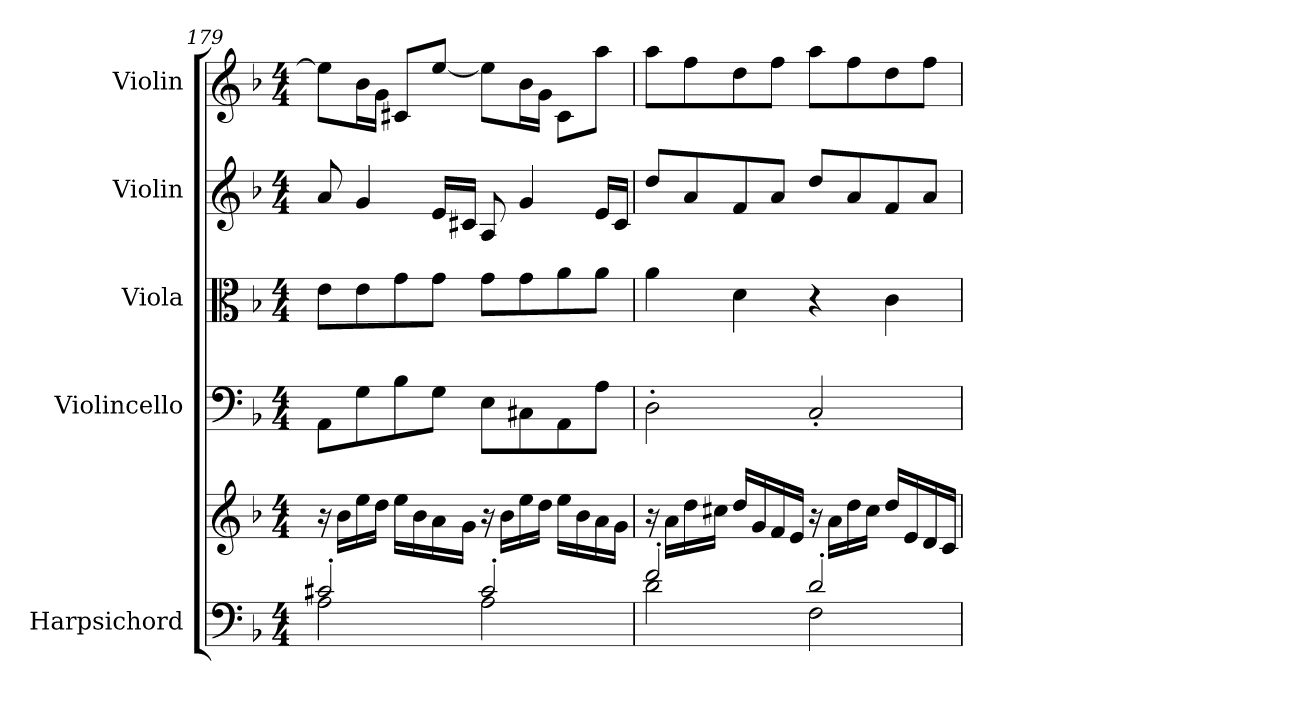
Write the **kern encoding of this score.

**kern	**kern	**kern	**kern	**kern	**kern
*part5	*part5	*part4	*part3	*part2	*part1
*staff6	*staff5	*staff4	*staff3	*staff2	*staff1
*I"Harpsichord	*	*I"Violincello	*I"Viola	*I"Violin	*I"Violin
*I'Hpschd	*	*I'Vc	*I'Vla	*I'Vln	*I'Vln
!!LO:PB:g=z
*clefF4	*clefG2	*clefF4	*clefC3	*clefG2	*clefG2
*k[b-]	*k[b-]	*k[b-]	*k[b-]	*k[b-]	*k[b-]
*M4/4	*M4/4	*M4/4	*M4/4	*M4/4	*M4/4
=179	=179	=179	=179	=179	=179
*^	*	*	*	*	*
2c#X'/	2A\	16r	8AA\L	8e\L	8a/	8ee\L]
.	.	16b-\LL	.	.	.	.
.	.	16ee\	8G\	8e\	4g/	16b-\L
.	.	16dd\JJ	.	.	.	16g\JJ
.	.	16ee\LL	8B-\	8g\	.	8c#X/L
.	.	16b-\	.	.	.	.
.	.	16a\	8G\J	8g\J	16e/LL	[8ee/J
.	.	16g\JJ	.	.	16c#X/JJ	.
2c#'/	2A\	16r	8E\L	8g\L	8A/	8ee\L]
.	.	16b-\LL	.	.	.	.
.	.	16ee\	8C#X\	8g\	4g/	16b-\L
.	.	16dd\JJ	.	.	.	16g\JJ
.	.	16ee\LL	8AA\	8a\	.	8c#\L
.	.	16b-\	.	.	.	.
.	.	16a\	8A\J	8a\J	16e/LL	8aa\J
.	.	16g\JJ	.	.	16c#/JJ	.
=180	=180	=180	=180	=180	=180	=180
2f'/	2d\	16r	2D'\	4a\	8dd/L	8aa\L
.	.	16a\LL	.	.	.	.
.	.	16dd\	.	.	8a/	8ff\
.	.	16cc#X\JJ	.	.	.	.
.	.	16dd/LL	.	4d\	8f/	8dd\
.	.	16g/	.	.	.	.
.	.	16f/	.	.	8a/J	8ff\J
.	.	16e/JJ	.	.	.	.
2d'/	2F\	16r	2C'/	4r	8dd/L	8aa\L
.	.	16a\LL	.	.	.	.
.	.	16dd\	.	.	8a/	8ff\
.	.	16cc#\JJ	.	.	.	.
.	.	16dd/LL	.	4c\	8f/	8dd\
.	.	16e/	.	.	.	.
.	.	16d/	.	.	8a/J	8ff\J
.	.	16c/JJ	.	.	.	.
*v	*v	*	*	*	*	*
=	=	=	=	=	=
*-	*-	*-	*-	*-	*-
